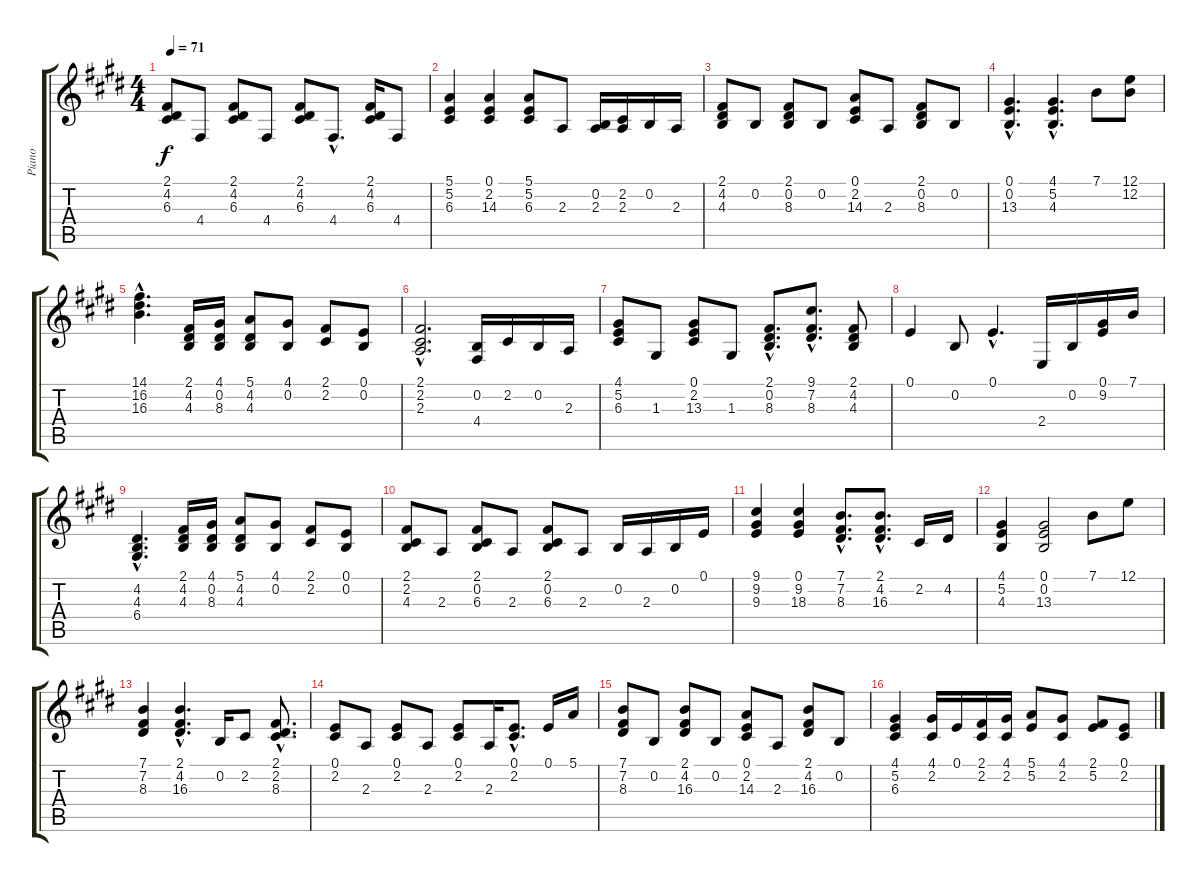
\track ("Piano" "Piano") {instrument acousticgrandpiano}
\staff {score tabs}
\tuning (E4 B3 G3 D3 A2 E2) {hide}
\ts (4 4)
\tempo 71
\clef g2
\ks e
(2.1 4.2 6.3).8{dy f} 4.4.8 (2.1 4.2 6.3).8 4.4.8 (2.1 4.2 6.3).8 4.4{hac}.8{d} (2.1 4.2 6.3).16 4.4.8 |
(5.1 5.2 6.3).4 (0.1 2.2 14.3).4 (5.1 5.2 6.3).8 2.3.8 (0.2 2.3).16 (2.2 2.3).16 0.2.16 2.3.16 |
(2.1 4.2 4.3).8 0.2.8 (2.1 0.2 8.3).8 0.2.8 (0.1 2.2 14.3).8 2.3.8 (2.1 0.2 8.3).8 0.2.8 |
(0.1{hac} 0.2{hac} 13.3{hac}).4{d} (4.1{hac} 5.2{hac} 4.3{hac}).4{d} 7.1.8 (12.1 12.2).8 |
(14.1{hac} 16.2{hac} 16.3{hac}).4{d} (2.1 4.2 4.3).16 (4.1 0.2 8.3).16 (5.1 4.2 4.3).8 (4.1 0.2).8 (2.1 2.2).8 (0.1 0.2).8 |
(2.1{hac} 2.2{hac} 2.3{hac}).2{d} (0.2 4.4).16 2.2.16 0.2.16 2.3.16 |
(4.1 5.2 6.3).8 1.3.8 (0.1 2.2 13.3).8 1.3.8 (2.1{hac} 0.2{hac} 8.3{hac}).8{d} (9.1{hac} 7.2{hac} 8.3{hac}).8{d} (2.1 4.2 4.3).8 |
0.1.4 0.2.8 0.1{hac}.4{d} 2.4.16 0.2.16 (0.1 9.2).16 7.1.16 |
(4.2{hac} 4.3{hac} 6.4{hac}).4{d} (2.1 4.2 4.3).16 (4.1 0.2 8.3).16 (5.1 4.2 4.3).8 (4.1 0.2).8 (2.1 2.2).8 (0.1 0.2).8 |
(2.1 2.2 4.3).8 2.3.8 (2.1 0.2 6.3).8 2.3.8 (2.1 0.2 6.3).8 2.3.8 0.2.16 2.3.16 0.2.16 0.1.16 |
(9.1 9.2 9.3).4 (0.1 9.2 18.3).4 (7.1{hac} 7.2{hac} 8.3{hac}).8{d} (2.1{hac} 4.2{hac} 16.3{hac}).8{d} 2.2.16 4.2.16 |
(4.1 5.2 4.3).4 (0.1 0.2 13.3).2 7.1.8 12.1.8 |
(7.1 7.2 8.3).4 (2.1{hac} 4.2{hac} 16.3{hac}).4{d} 0.2.16 2.2.8 (2.1{hac} 2.2{hac} 8.3{hac}).8{d} |
(0.1 2.2).8 2.3.8 (0.1 2.2).8 2.3.8 (0.1 2.2).8 2.3.16 (0.1{hac} 2.2{hac}).8{d} 0.1.16 5.1.16 |
(7.1 7.2 8.3).8 0.2.8 (2.1 4.2 16.3).8 0.2.8 (0.1 2.2 14.3).8 2.3.8 (2.1 4.2 16.3).8 0.2.8 |
(4.1 5.2 6.3).4 (4.1 2.2).16 0.1.16 (2.1 2.2).16 (4.1 2.2).16 (5.1 5.2).8 (4.1 2.2).8 (2.1 5.2).8 (0.1 2.2).8
